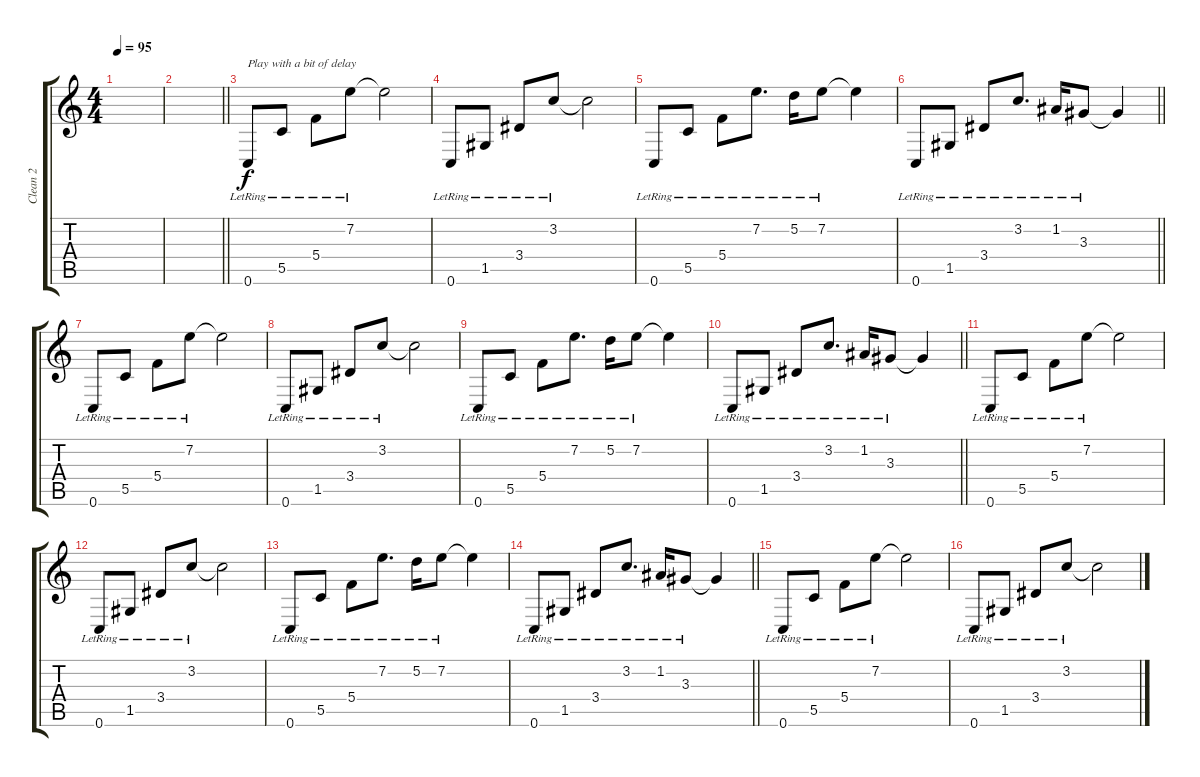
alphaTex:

\track ("Clean 2" "Clean 2") {instrument electricguitarclean}
\staff {score tabs}
\tuning (D4 A3 F3 C3 G2 C2) {hide}
\ts (4 4)
\tempo 95
\clef g2
\ks c
|
\barLineRight lightlight
|
\section ("" "")
0.6{lr}.8{txt "Play with a bit of delay" instrument electricguitarclean} 5.5{lr}.8 5.4{lr}.8 7.2{lr}.8 7.2{t}.2 |
0.6{lr}.8 1.5{lr}.8 3.4{lr}.8 3.2{lr}.8 3.2{t}.2 |
0.6{lr}.8 5.5{lr}.8 5.4{lr}.8 7.2{lr}.8{d} 5.2{lr}.16 7.2{lr}.8 7.2{t}.4 |
\barLineRight lightlight
0.6{lr}.8 1.5{lr}.8 3.4{lr}.8 3.2{lr}.8{d} 1.2{lr}.16 3.3{lr}.8 3.3{t}.4 |
\section ("" "")
0.6{lr}.8 5.5{lr}.8 5.4{lr}.8 7.2{lr}.8 7.2{t}.2 |
0.6{lr}.8 1.5{lr}.8 3.4{lr}.8 3.2{lr}.8 3.2{t}.2 |
0.6{lr}.8 5.5{lr}.8 5.4{lr}.8 7.2{lr}.8{d} 5.2{lr}.16 7.2{lr}.8 7.2{t}.4 |
\barLineRight lightlight
0.6{lr}.8 1.5{lr}.8 3.4{lr}.8 3.2{lr}.8{d} 1.2{lr}.16 3.3{lr}.8 3.3{t}.4 |
\section ("" "")
0.6{lr}.8 5.5{lr}.8 5.4{lr}.8 7.2{lr}.8 7.2{t}.2 |
0.6{lr}.8 1.5{lr}.8 3.4{lr}.8 3.2{lr}.8 3.2{t}.2 |
0.6{lr}.8 5.5{lr}.8 5.4{lr}.8 7.2{lr}.8{d} 5.2{lr}.16 7.2{lr}.8 7.2{t}.4 |
\barLineRight lightlight
0.6{lr}.8 1.5{lr}.8 3.4{lr}.8 3.2{lr}.8{d} 1.2{lr}.16 3.3{lr}.8 3.3{t}.4 |
\section ("" "")
0.6{lr}.8 5.5{lr}.8 5.4{lr}.8 7.2{lr}.8 7.2{t}.2 |
0.6{lr}.8 1.5{lr}.8 3.4{lr}.8 3.2{lr}.8 3.2{t}.2
